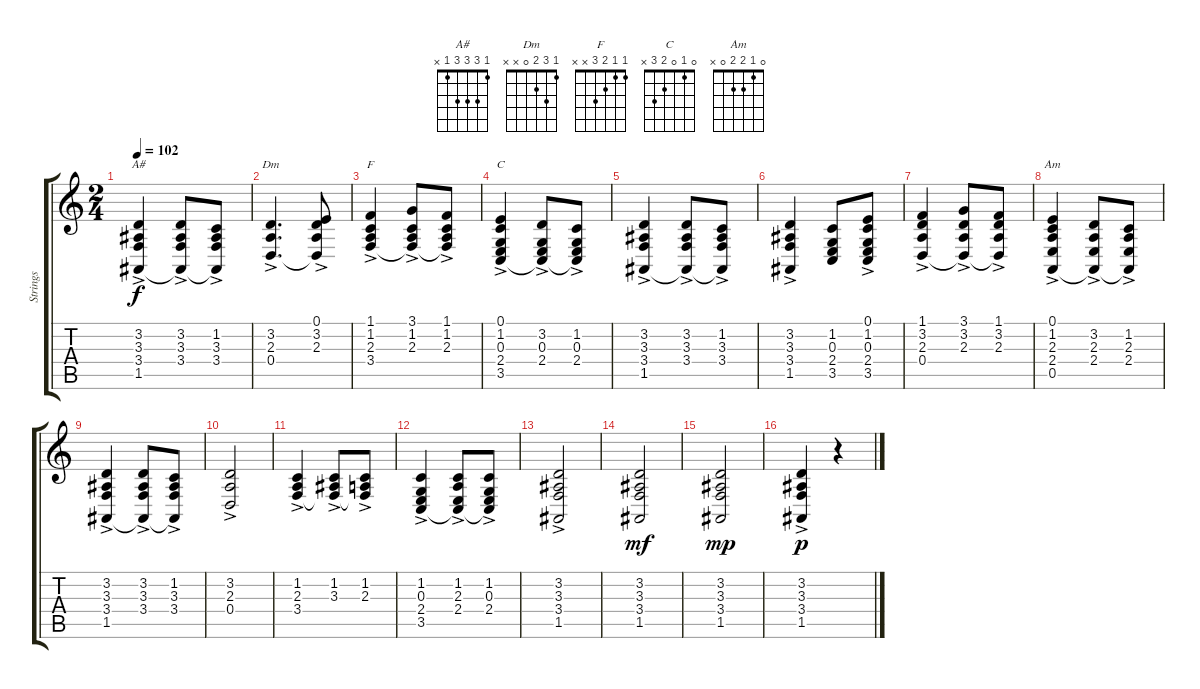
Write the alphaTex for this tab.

\track ("Strings" "Strings") {instrument stringensemble2}
\staff {score tabs}
\tuning (E4 B3 G3 D3 A2 E2) {hide}
\chord ("A#" 1 3 3 3 1 x)
\chord ("Dm" 1 3 2 0 x x)
\chord ("F" 1 1 2 3 x x)
\chord ("C" 0 1 0 2 3 x)
\chord ("Am" 0 1 2 2 0 x)
\ts (2 4)
\tempo 102
\clef g2
\ks c
(3.2{ac} 3.3 3.4 1.5).4{ch "A#" dy f} (3.2{ac} 3.3 3.4 1.5{t}).8 (1.2{ac} 3.3 3.4 1.5{t}).8 |
(3.2{ac} 2.3 0.4).4{d ch "Dm"} (0.1{ac} 3.2 2.3 0.4{t}).8 |
(1.1{ac} 1.2 2.3 3.4).4{ch "F"} (3.1{ac} 1.2 2.3 3.4{t}).8 (1.1{ac} 1.2 2.3 3.4{t}).8 |
(0.1{ac} 1.2 0.3 2.4 3.5).4{ch "C"} (3.2{ac} 0.3 2.4 3.5{t}).8 (1.2{ac} 0.3 2.4 3.5{t}).8 |
(3.2{ac} 3.3 3.4 1.5).4 (3.2{ac} 3.3 3.4 1.5{t}).8 (1.2{ac} 3.3 3.4 1.5{t}).8 |
(3.2{ac} 3.3 3.4 1.5).4 (1.2 0.3 2.4 3.5).8 (0.1{ac} 1.2 0.3 2.4 3.5).8 |
(1.1{ac} 3.2 2.3 0.4).4 (3.1{ac} 3.2 2.3 0.4{t}).8 (1.1{ac} 3.2 2.3 0.4{t}).8 |
(0.1{ac} 1.2 2.3 2.4 0.5).4{ch "Am"} (3.2{ac} 2.3 2.4 0.5{t}).8 (1.2{ac} 2.3 2.4 0.5{t}).8 |
(3.2{ac} 3.3 3.4 1.5).4 (3.2{ac} 3.3 3.4 1.5{t}).8 (1.2{ac} 3.3 3.4 1.5{t}).8 |
(3.2{ac} 2.3 0.4).2 |
(1.2 2.3{ac} 3.4).4 (1.2 3.3{ac} 3.4{t}).8 (1.2 2.3{ac} 3.4{t}).8 |
(1.2 0.3{ac} 2.4 3.5).4 (1.2 2.3{ac} 2.4 3.5{t}).8 (1.2 0.3{ac} 2.4 3.5{t}).8 |
(3.2 3.3 3.4{ac} 1.5).2 |
(3.2 3.3 3.4 1.5).2{dy mf} |
(3.2 3.3 3.4 1.5).2{dy mp} |
(3.2 3.3 3.4{ac} 1.5).4{dy p} r.4
